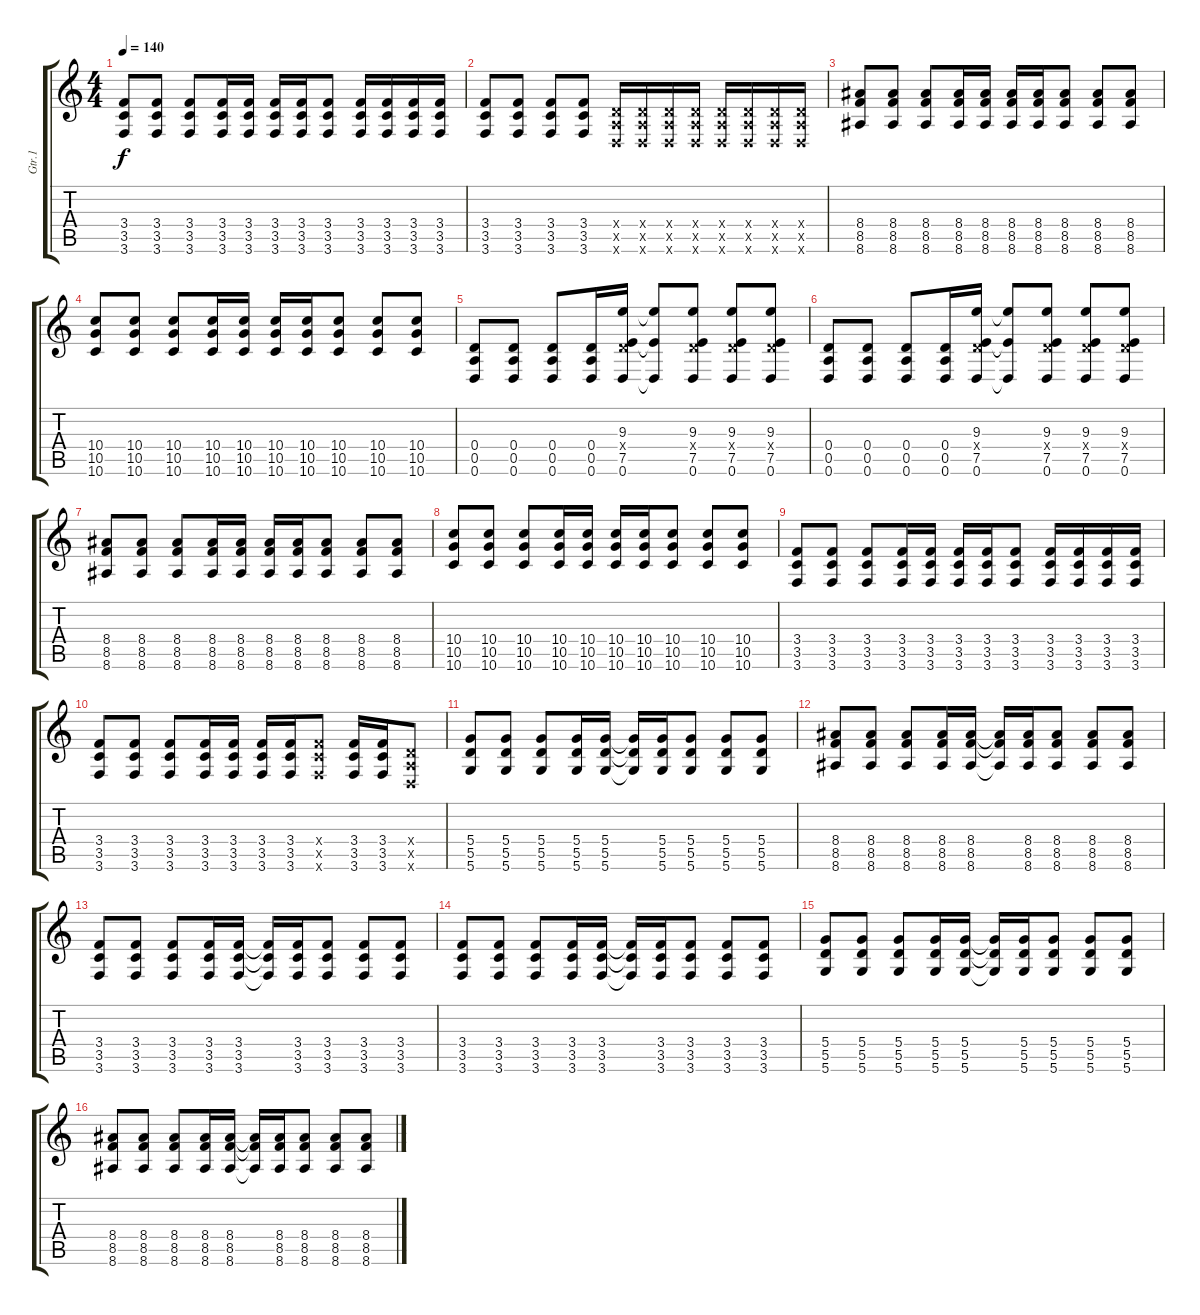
\track ("Gtr.1" "Gtr.1") {instrument distortionguitar}
\staff {score tabs}
\tuning (E4 B3 G3 D3 A2 D2) {hide}
\ts (4 4)
\tempo 140
\clef g2
\ks c
(3.4 3.5 3.6).8{dy f} (3.4 3.5 3.6).8 (3.4 3.5 3.6).8 (3.4 3.5 3.6).16 (3.4 3.5 3.6).16 (3.4 3.5 3.6).16 (3.4 3.5 3.6).16 (3.4 3.5 3.6).8 (3.4 3.5 3.6).16 (3.4 3.5 3.6).16 (3.4 3.5 3.6).16 (3.4 3.5 3.6).16 |
(3.4 3.5 3.6).8 (3.4 3.5 3.6).8 (3.4 3.5 3.6).8 (3.4 3.5 3.6).8 (0.4{x} 0.5{x} 0.6{x}).16 (0.4{x} 0.5{x} 0.6{x}).16 (0.4{x} 0.5{x} 0.6{x}).16 (0.4{x} 0.5{x} 0.6{x}).16 (0.4{x} 0.5{x} 0.6{x}).16 (0.4{x} 0.5{x} 0.6{x}).16 (0.4{x} 0.5{x} 0.6{x}).16 (0.4{x} 0.5{x} 0.6{x}).16 |
(8.4 8.5 8.6).8 (8.4 8.5 8.6).8 (8.4 8.5 8.6).8 (8.4 8.5 8.6).16 (8.4 8.5 8.6).16 (8.4 8.5 8.6).16 (8.4 8.5 8.6).16 (8.4 8.5 8.6).8 (8.4 8.5 8.6).8 (8.4 8.5 8.6).8 |
(10.4 10.5 10.6).8 (10.4 10.5 10.6).8 (10.4 10.5 10.6).8 (10.4 10.5 10.6).16 (10.4 10.5 10.6).16 (10.4 10.5 10.6).16 (10.4 10.5 10.6).16 (10.4 10.5 10.6).8 (10.4 10.5 10.6).8 (10.4 10.5 10.6).8 |
(0.4 0.5 0.6).8 (0.4 0.5 0.6).8 (0.4 0.5 0.6).8 (0.4 0.5 0.6).16 (9.3 0.4{x} 7.5 0.6).16 (9.3{t} 7.5{t} 0.6{t}).8 (9.3 0.4{x} 7.5 0.6).8 (9.3 0.4{x} 7.5 0.6).8 (9.3 0.4{x} 7.5 0.6).8 |
(0.4 0.5 0.6).8 (0.4 0.5 0.6).8 (0.4 0.5 0.6).8 (0.4 0.5 0.6).16 (9.3 0.4{x} 7.5 0.6).16 (9.3{t} 7.5{t} 0.6{t}).8 (9.3 0.4{x} 7.5 0.6).8 (9.3 0.4{x} 7.5 0.6).8 (9.3 0.4{x} 7.5 0.6).8 |
(8.4 8.5 8.6).8 (8.4 8.5 8.6).8 (8.4 8.5 8.6).8 (8.4 8.5 8.6).16 (8.4 8.5 8.6).16 (8.4 8.5 8.6).16 (8.4 8.5 8.6).16 (8.4 8.5 8.6).8 (8.4 8.5 8.6).8 (8.4 8.5 8.6).8 |
(10.4 10.5 10.6).8 (10.4 10.5 10.6).8 (10.4 10.5 10.6).8 (10.4 10.5 10.6).16 (10.4 10.5 10.6).16 (10.4 10.5 10.6).16 (10.4 10.5 10.6).16 (10.4 10.5 10.6).8 (10.4 10.5 10.6).8 (10.4 10.5 10.6).8 |
(3.4 3.5 3.6).8 (3.4 3.5 3.6).8 (3.4 3.5 3.6).8 (3.4 3.5 3.6).16 (3.4 3.5 3.6).16 (3.4 3.5 3.6).16 (3.4 3.5 3.6).16 (3.4 3.5 3.6).8 (3.4 3.5 3.6).16 (3.4 3.5 3.6).16 (3.4 3.5 3.6).16 (3.4 3.5 3.6).16 |
(3.4 3.5 3.6).8 (3.4 3.5 3.6).8 (3.4 3.5 3.6).8 (3.4 3.5 3.6).16 (3.4 3.5 3.6).16 (3.4 3.5 3.6).16 (3.4 3.5 3.6).16 (3.4{x} 3.5{x} 3.6{x}).8 (3.4 3.5 3.6).16 (3.4 3.5 3.6).16 (0.4{x} 0.5{x} 0.6{x}).8 |
(5.4 5.5 5.6).8 (5.4 5.5 5.6).8 (5.4 5.5 5.6).8 (5.4 5.5 5.6).16 (5.4 5.5 5.6).16 (5.4{t} 5.5{t} 5.6{t}).16 (5.4 5.5 5.6).16 (5.4 5.5 5.6).8 (5.4 5.5 5.6).8 (5.4 5.5 5.6).8 |
(8.4 8.5 8.6).8 (8.4 8.5 8.6).8 (8.4 8.5 8.6).8 (8.4 8.5 8.6).16 (8.4 8.5 8.6).16 (8.4{t} 8.5{t} 8.6{t}).16 (8.4 8.5 8.6).16 (8.4 8.5 8.6).8 (8.4 8.5 8.6).8 (8.4 8.5 8.6).8 |
(3.4 3.5 3.6).8 (3.4 3.5 3.6).8 (3.4 3.5 3.6).8 (3.4 3.5 3.6).16 (3.4 3.5 3.6).16 (3.4{t} 3.5{t} 3.6{t}).16 (3.4 3.5 3.6).16 (3.4 3.5 3.6).8 (3.4 3.5 3.6).8 (3.4 3.5 3.6).8 |
(3.4 3.5 3.6).8 (3.4 3.5 3.6).8 (3.4 3.5 3.6).8 (3.4 3.5 3.6).16 (3.4 3.5 3.6).16 (3.4{t} 3.5{t} 3.6{t}).16 (3.4 3.5 3.6).16 (3.4 3.5 3.6).8 (3.4 3.5 3.6).8 (3.4 3.5 3.6).8 |
(5.4 5.5 5.6).8 (5.4 5.5 5.6).8 (5.4 5.5 5.6).8 (5.4 5.5 5.6).16 (5.4 5.5 5.6).16 (5.4{t} 5.5{t} 5.6{t}).16 (5.4 5.5 5.6).16 (5.4 5.5 5.6).8 (5.4 5.5 5.6).8 (5.4 5.5 5.6).8 |
(8.4 8.5 8.6).8 (8.4 8.5 8.6).8 (8.4 8.5 8.6).8 (8.4 8.5 8.6).16 (8.4 8.5 8.6).16 (8.4{t} 8.5{t} 8.6{t}).16 (8.4 8.5 8.6).16 (8.4 8.5 8.6).8 (8.4 8.5 8.6).8 (8.4 8.5 8.6).8
